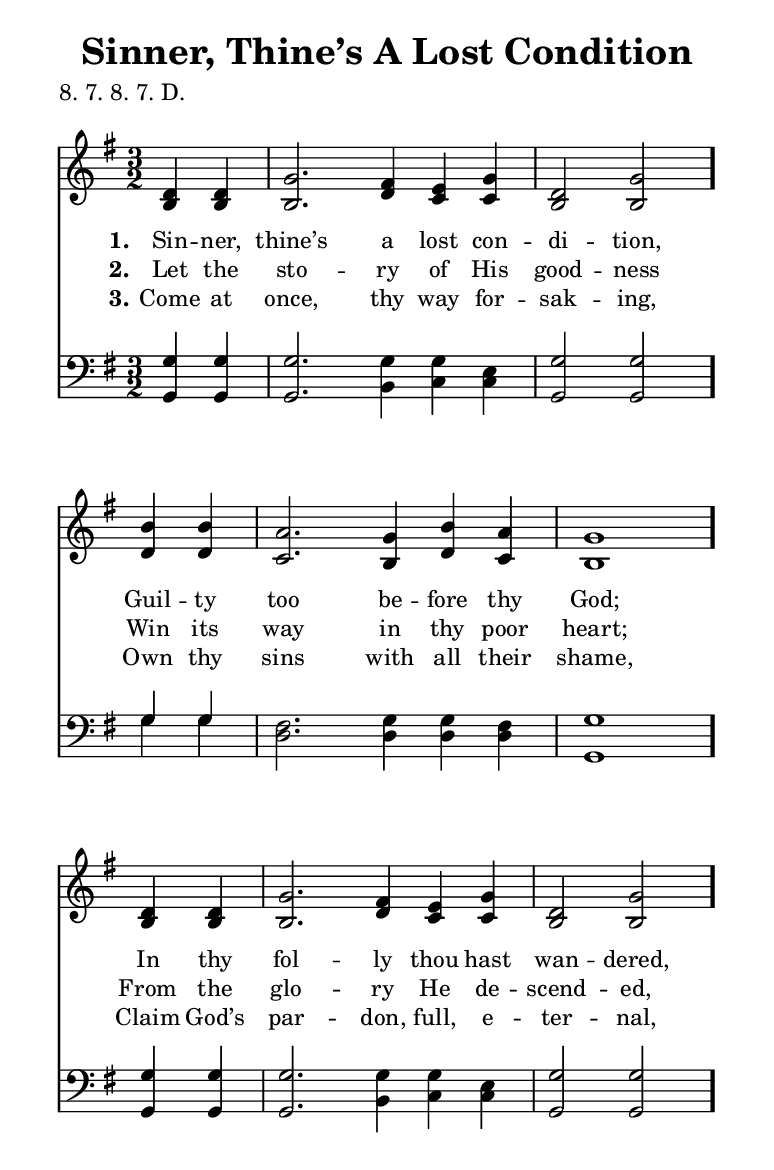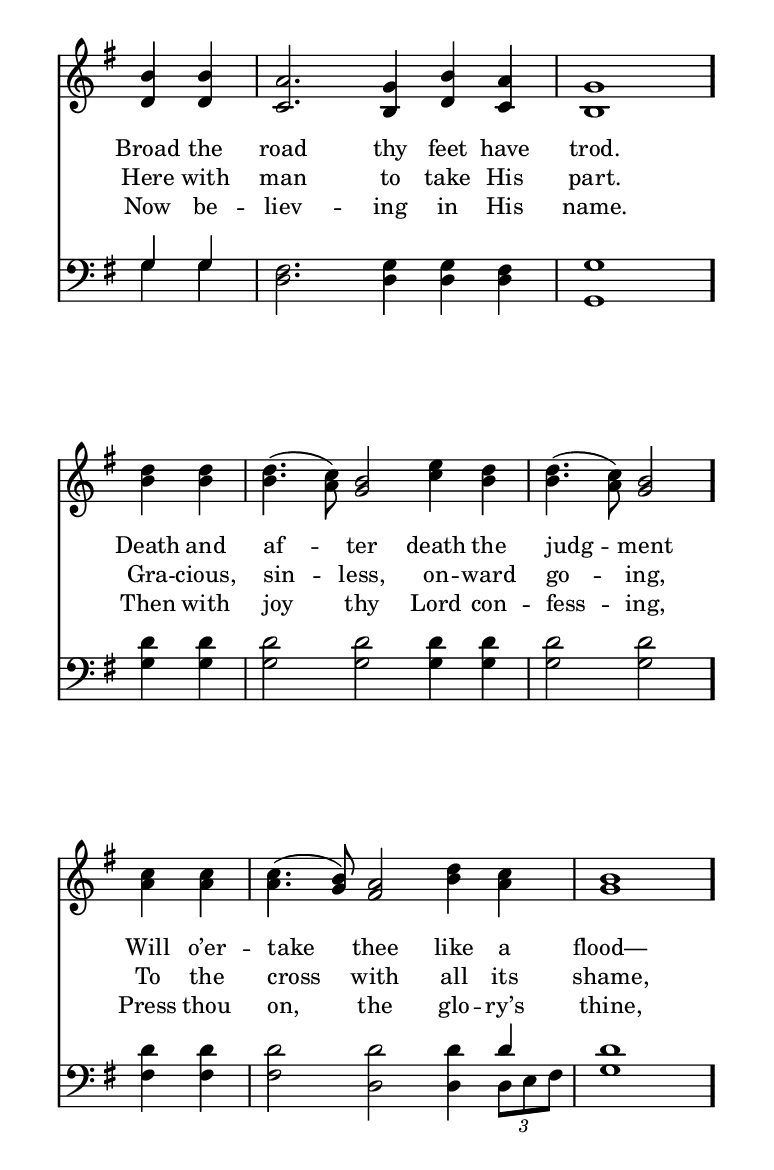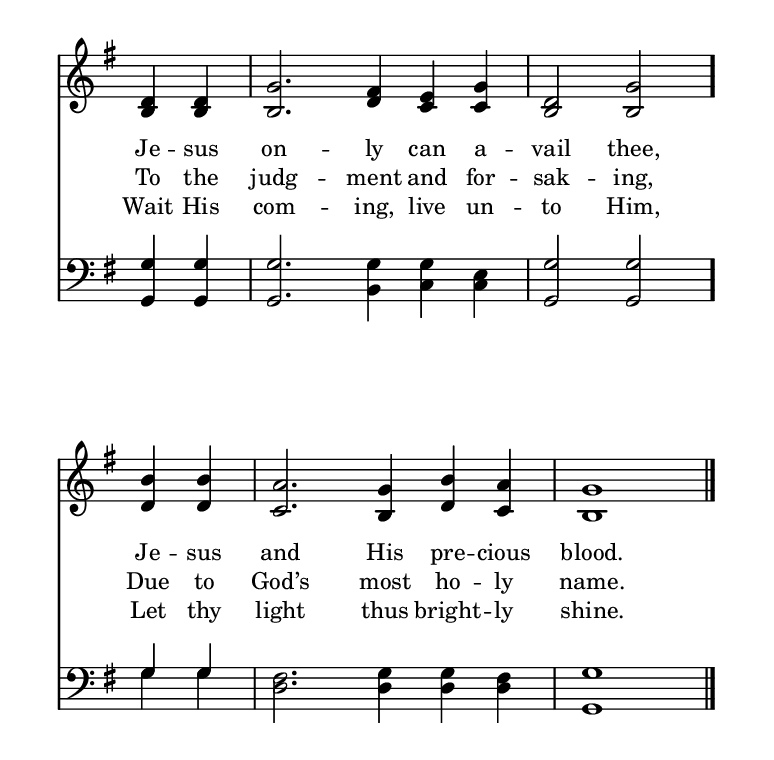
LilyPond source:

\include "common/global.ily"
\paper {
  \include "common/paper.ily"
  %ragged-bottom = ##t
  %ragged-last-bottom = ##t
  %systems-per-page = ##f
  %page-count = ##f
}

\header{
  hymnnumber = "117"
  title = "Sinner, Thine’s A Lost Condition"
  tunename = "Brooklyn"
  meter = "8. 7. 8. 7. D."
  %poet = ""
  %composer = ""
  %copyright = ""
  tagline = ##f
}

% for fermata in MIDI
ta = { \tempo 2=80 }
tb = { \tempo 2=40 }

patternAA = { c4 c4 | c2.      c4 c4 c4                       | c2 c2 }
patternAB = { c4 c4 | c2.      c4 c4 c4                       | c1    }

patternBA = { c4 c4 | c4.( c8) c2 c4 c4                       | c4.( c8) c2 }
patternBB = { c4 c4 | c4.( c8) c2 c4 c4                       | c1          }
patternBC = { c4 c4 | c2       c2 c4 c4                       | c2       c2 }
patternBD = { c4 c4 | c2       c2 c4 c4                       | c1          }
patternBE = { c4 c4 | c2       c2 c4 \tuplet 3/2 { c8 c8 c8 } | c1          } % original has quarters in triplet instead of eighths

global = {
  \include "common/overrides.ily"
  \override Staff.TimeSignature.style = #'numbered
  \time 3/2
  \override Score.MetronomeMark.transparent = ##t % hide all fermata changes too
  \ta
  \key g \major
  \partial 2
  \autoBeamOff
}

notesSoprano = {
\global
\relative c' {

  \changePitch \patternAA { d d | g fis e g | d g }
  \changePitch \patternAB { b b | a g b a | g } \break
  \changePitch \patternAA { d d | g fis e g | d g }
  \changePitch \patternAB { b b | a g b a | g } \break

  \changePitch \patternBA { d' d | d c b e d | d c b }
  \changePitch \patternBB { c c | c b a d c | b } \break
  \changePitch \patternAA { d, d | g fis e g | d g }
  \changePitch \patternAB { b b | a g b a | g } \break

  \bar "|."

}
}

notesAlto = {
\global
\relative e' {

  \changePitch \patternAA { b b | b d c c | b b }
  \changePitch \patternAB { d d | c b d c | b }
  \changePitch \patternAA { b b | b d c c | b b }
  \changePitch \patternAB { d d | c b d c | b }

  \changePitch \patternBA { b' b | b a g c b | b a g }
  \changePitch \patternBB { a a | a g fis b a | g }
  \changePitch \patternAA { b, b | b d c c | b b }
  \changePitch \patternAB { d d | c b d c | b }

}
}

notesTenor = {
\global
\relative a {

  \changePitch \patternAA { g g | g g g e | g g }
  \changePitch \patternAB { g g | fis g g fis | g }
  \changePitch \patternAA { g g | g g g e | g g }
  \changePitch \patternAB { g g | fis g g fis | g }

  \changePitch \patternBC { d' d | d d d d | d d }
  \changePitch \patternBD { d d | d d d d | d }
  \changePitch \patternAA { g, g | g g g e | g g }
  \changePitch \patternAB { g g | fis g g fis | g }

}
}

notesBass = {
\global
\relative f, {

  \changePitch \patternAA { g g | g b c c | g g }
  \changePitch \patternAB { g' g | d d d d | g, }
  \changePitch \patternAA { g g | g b c c | g g }
  \changePitch \patternAB { g' g | d d d d | g, }

  \changePitch \patternBC { g' g | g g g g | g g }
  \changePitch \patternBE { fis fis | fis d d d e fis | g }
  \changePitch \patternAA { g, g | g b c c | g g }
  \changePitch \patternAB { g' g | d d d d | g, }

}
}

wordsA = \lyricmode {
\set stanza = "1."

Sin -- ner, thine’s a lost con -- di -- tion, \bar "."
Guil -- ty too be -- fore thy God; \bar "."
In thy fol -- ly thou hast wan -- dered, \bar "." % original has "was" for "wast"
Broad the road thy feet have trod. \bar "."
Death and af -- ter death the judg -- ment \bar "."
Will o’er -- take thee like a flood— \bar "."
Je -- sus on -- ly can a -- vail thee, \bar "."
Je -- sus and His pre -- cious blood. \bar "."

}

wordsB = \lyricmode {
\set stanza = "2."

Let the sto -- ry of His good -- ness
Win its way in thy poor heart;
From the glo -- ry He de -- scend -- ed,
Here with man to take His part.
Gra -- cious, sin -- less, on -- ward go -- ing,
To the cross with all its shame,
To the judg -- ment and for -- sak -- ing,
Due to God’s most ho -- ly name.

}

wordsC = \lyricmode {
\set stanza = "3."

Come at once, thy way for -- sak -- ing,
Own thy sins with all their shame,
Claim God’s par -- don, full, e -- ter -- nal,
Now be -- liev -- ing in His name.
Then with joy thy Lord con -- fess -- ing,
Press thou on, the glo -- ry’s thine,
Wait His com -- ing, live un -- to Him,
Let thy light thus bright -- ly shine. % original has "your" for "thy"

}

\score {
  \context ChoirStaff <<
    \context Staff = upper <<
      \set ChoirStaff.systemStartDelimiter = #'SystemStartBar
      \set ChoirStaff.printPartCombineTexts = ##f
      \partcombine #'(2 . 9) \notesSoprano \notesAlto
      \context NullVoice = sopranos { \voiceOne << \notesSoprano >> }
      \context NullVoice = altos { \voiceTwo << \notesAlto >> }
      \context Lyrics = one   \lyricsto sopranos \wordsA
      \context Lyrics = two   \lyricsto sopranos \wordsB
      \context Lyrics = three \lyricsto sopranos \wordsC
    >>
    \context Staff = men <<
      \clef bass
      \set ChoirStaff.printPartCombineTexts = ##f
      \partcombine #'(2 . 9) \notesTenor \notesBass
      \context NullVoice = tenors { \voiceOne << \notesTenor >> }
      \context NullVoice = basses { \voiceTwo << \notesBass >> }
    >>
  >>
  \layout {
    \include "common/layout.ily"
  }
  \midi{
    \include "common/midi.ily"
  }
}

\version "2.19.49"  % necessary for upgrading to future LilyPond versions.

% vi:set et ts=2 sw=2 ai nocindent syntax=lilypond:
